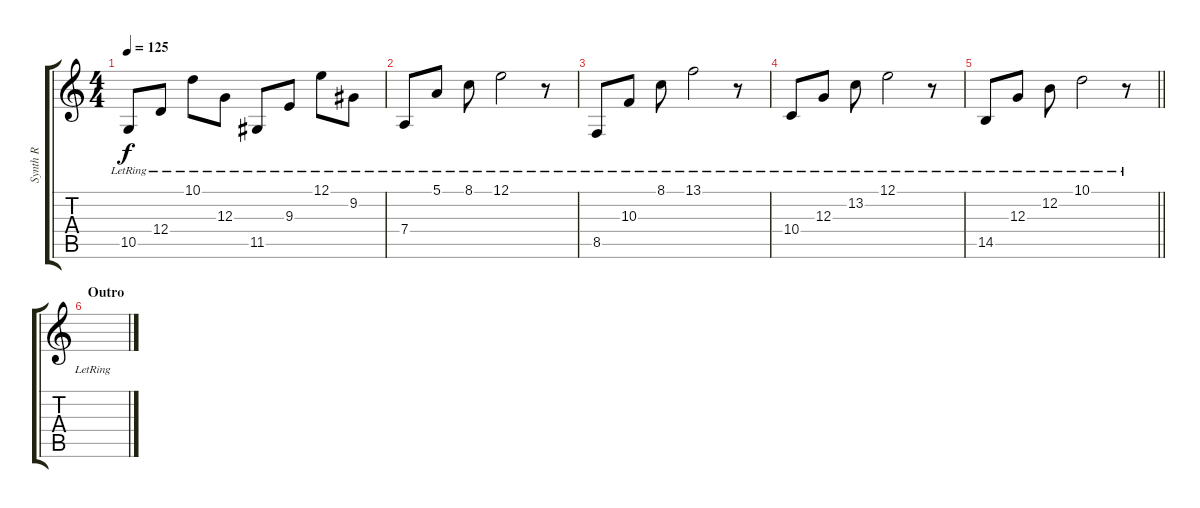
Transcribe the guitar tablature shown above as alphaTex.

\track ("Synth R" "Synth R") {instrument brightacousticpiano}
\staff {score tabs}
\tuning (E4 B3 G3 D3 A2 D2) {hide}
\ts (4 4)
\tempo 125
\clef g2
\ks c
10.5{lr}.8{dy f} 12.4{lr}.8 10.1{lr}.8 12.3{lr}.8 11.5{lr}.8 9.3{lr}.8 12.1{lr}.8 9.2{lr}.8 |
7.4{lr}.8 5.1{lr}.8 8.1{lr}.8 12.1{lr}.2 r.8 |
8.5{lr}.8 10.3{lr}.8 8.1{lr}.8 13.1{lr}.2 r.8 |
10.4{lr}.8 12.3{lr}.8 13.2{lr}.8 12.1{lr}.2 r.8 |
\barLineRight lightlight
14.5{lr}.8 12.3{lr}.8 12.2{lr}.8 10.1{lr}.2 r.8 |
\section ("" "Outro")
